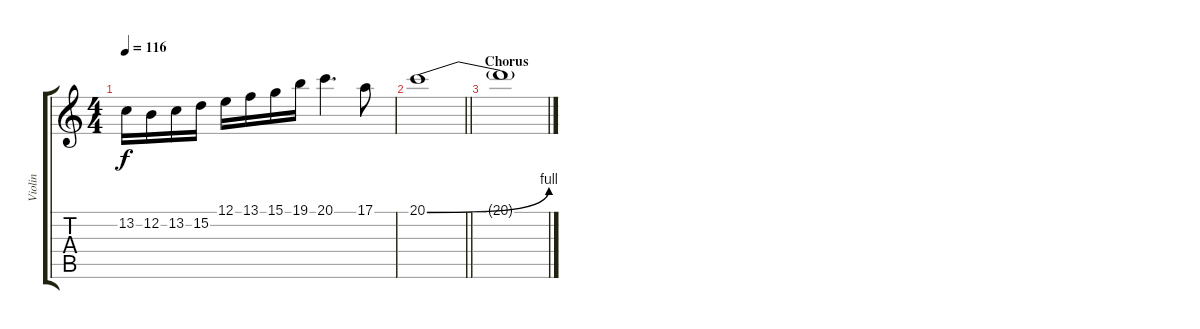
\track ("Violin" "Violin") {instrument violin}
\staff {score tabs}
\tuning (E4 B3 G3 D3 A2 E2) {hide}
\ts (4 4)
\tempo 116
\clef g2
\ks c
13.2.16{dy f} 12.2.16 13.2.16 15.2.16 12.1.16 13.1.16 15.1.16 19.1.16 20.1.4{d} 17.1.8 |
\barLineRight lightlight
20.1{be (bend 0 0 60 4)}.1 |
\section ("" "Chorus")
20.1{t}.1
